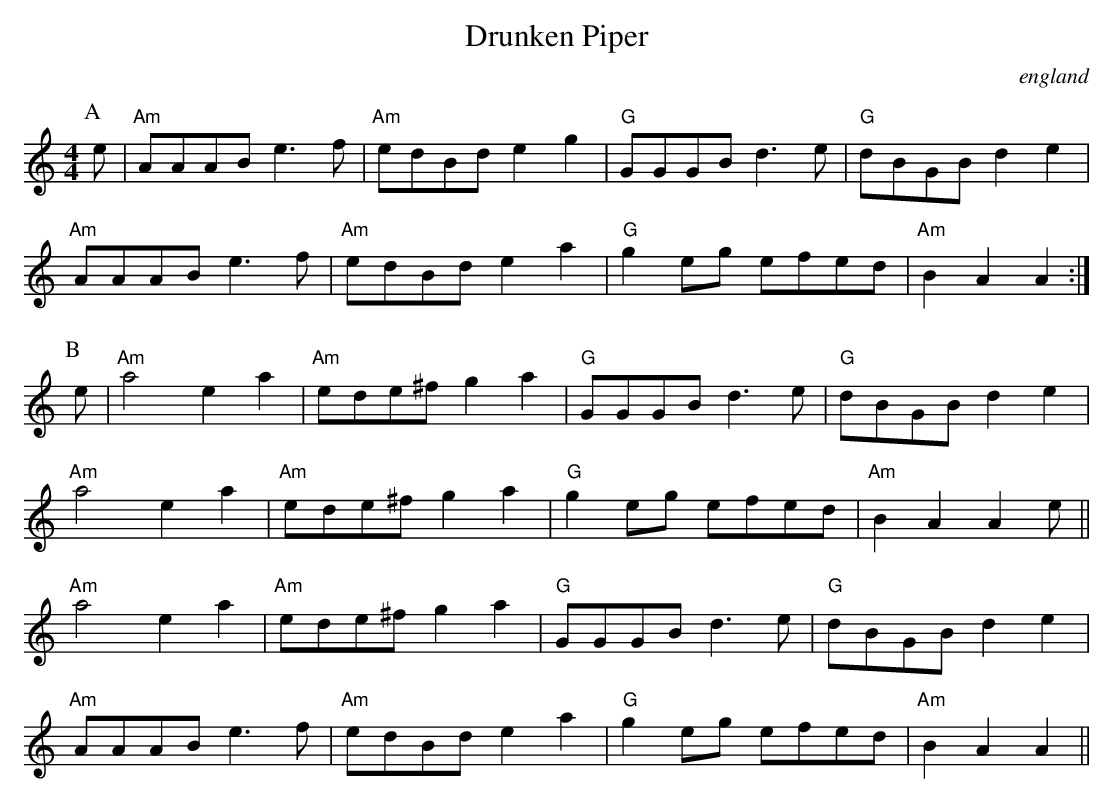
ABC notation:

X:1
T:Drunken Piper
O:england
M:4/4
L:1/4
K:Am
P:A
e/2|"Am"A/2A/2A/2B/2 e3/2f/2|"Am"e/2d/2B/2d/2 eg|"G"G/2G/2G/2B/2 d3/2e/2|\
"G"d/2B/2G/2B/2 de|
"Am"A/2A/2A/2B/2 e3/2f/2|"Am"e/2d/2B/2d/2 ea|"G"ge/2g/2 e/2f/2e/2d/2|"Am"BA A\
:|
P:B
e/2|"Am"a2 ea|"Am"e/2d/2e/2^f/2 ga|"G"G/2G/2G/2B/2 d3/2e/2|"G"d/2B/2G/2B/2 de|
"Am"a2 ea|"Am"e/2d/2e/2^f/2 ga|"G"ge/2g/2 e/2f/2e/2d/2|"Am"BA Ae/2||
"Am"a2 ea|"Am"e/2d/2e/2^f/2 ga|"G"G/2G/2G/2B/2 d3/2e/2|"G"d/2B/2G/2B/2 de|
"Am"A/2A/2A/2B/2 e3/2f/2|"Am"e/2d/2B/2d/2 ea|"G"ge/2g/2 e/2f/2e/2d/2|"Am"BA A\
||
